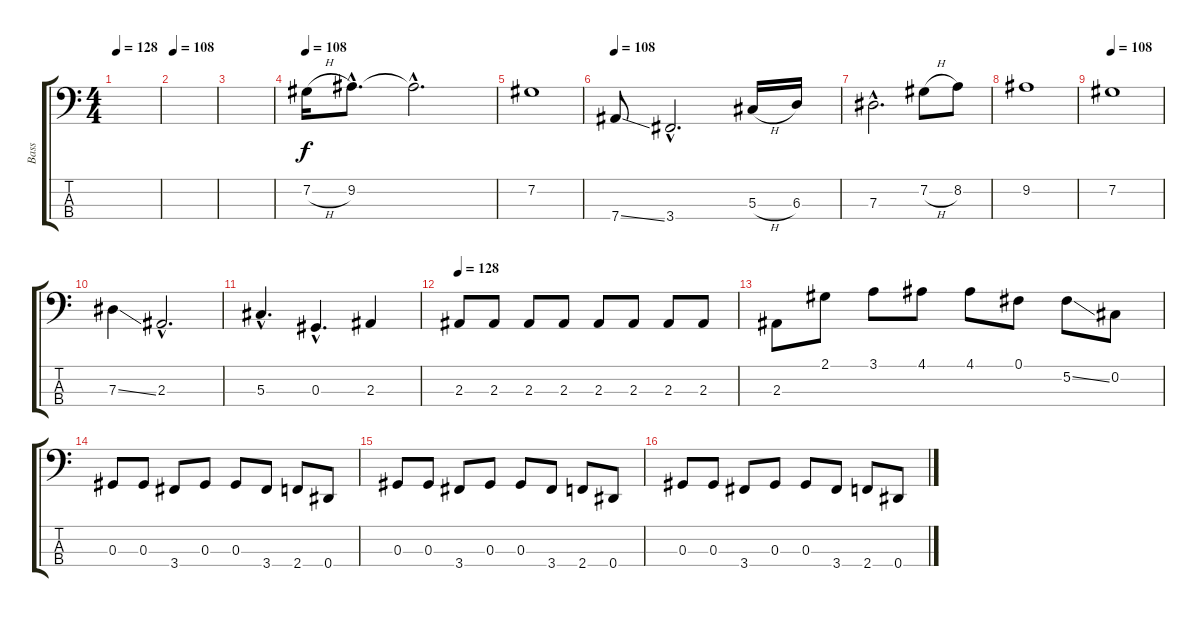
\track ("Bass" "Bass") {instrument electricbasspick}
\staff {score tabs}
\tuning (Gb2 Db2 Ab1 Eb1) {hide}
\ts (4 4)
\tempo 128
\clef f4
\ks c
|
\tempo 108
|
|
\tempo 108
7.2{h}.16 9.2{hac}.8{d} 9.2{hac t}.2{d} |
7.2.1 |
\tempo 108
7.4{ss}.8 3.4{hac}.2{d} 5.3{h}.16 6.3.16 |
7.3{hac}.2{d} 7.2{h}.8 8.2.8 |
9.2.1 |
\tempo 108
7.2.1 |
7.3{ss}.4 2.3{hac}.2{d} |
5.3{hac}.4{d} 0.3{hac}.4{d} 2.3.4 |
\tempo 128
2.3.8 2.3.8 2.3.8 2.3.8 2.3.8 2.3.8 2.3.8 2.3.8 |
2.3.8 2.1.8 3.1.8 4.1.8 4.1.8 0.1.8 5.2{ss}.8 0.2.8 |
0.3.8 0.3.8 3.4.8 0.3.8 0.3.8 3.4.8 2.4.8 0.4.8 |
0.3.8 0.3.8 3.4.8 0.3.8 0.3.8 3.4.8 2.4.8 0.4.8 |
0.3.8 0.3.8 3.4.8 0.3.8 0.3.8 3.4.8 2.4.8 0.4.8
